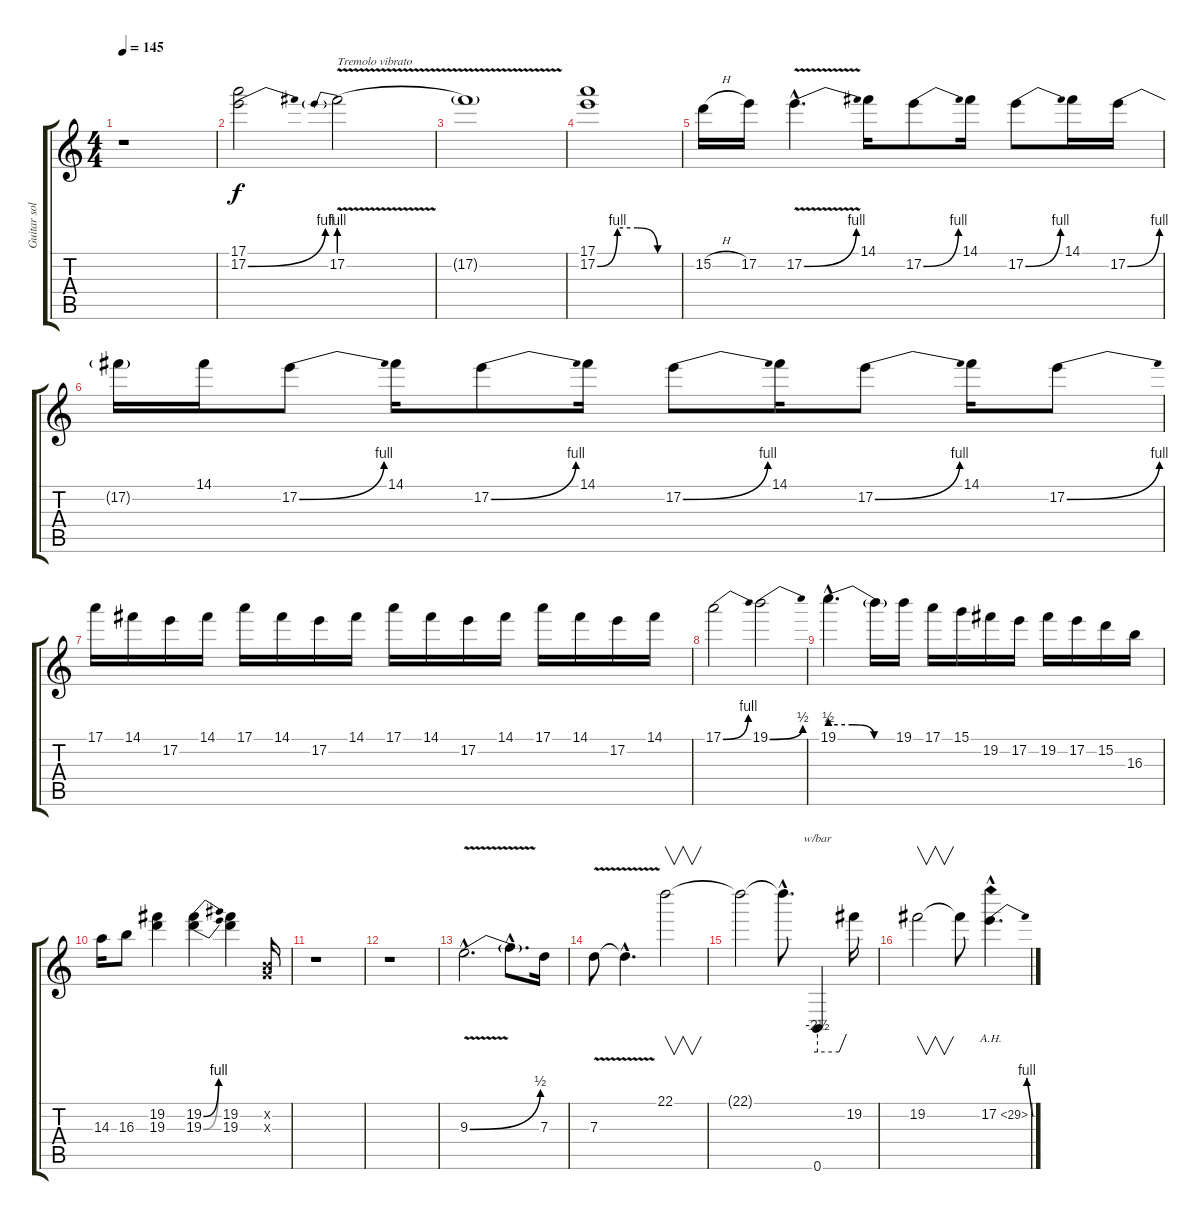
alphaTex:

\track ("Guitar solo" "Guitar sol") {instrument distortionguitar}
\staff {score tabs}
\tuning (E4 B3 G3 D3 A2 E2) {hide}
\ts (4 4)
\tempo 145
\clef g2
\ks c
r.1{dy f} |
(17.1 17.2{be (bend 0 0 60 4)}).2 17.2{be (prebend 0 4 60 4) v}.2{txt "Tremolo vibrato"} |
17.2{t}.1 |
(17.1 17.2{be (custom 0 0 15 4 30 4 45 0 60 0)}).1 |
15.2{h}.16 17.2.16 17.2{be (bend 0 0 60 4) v hac}.4{d} 14.1.16 17.2{be (bend 0 0 60 4)}.8 14.1.16 17.2{be (bend 0 0 60 4)}.8 14.1.16 17.2{be (bend 0 0 60 4)}.16 |
17.2{t}.16 14.1.16 17.2{be (bend 0 0 60 4)}.8 14.1.16 17.2{be (bend 0 0 60 4)}.8 14.1.16 17.2{be (bend 0 0 60 4)}.8 14.1.16 17.2{be (bend 0 0 60 4)}.8 14.1.16 17.2{be (bend 0 0 60 4)}.8 |
17.1.16 14.1.16 17.2.16 14.1.16 17.1.16 14.1.16 17.2.16 14.1.16 17.1.16 14.1.16 17.2.16 14.1.16 17.1.16 14.1.16 17.2.16 14.1.16 |
17.1{be (bend 0 0 60 4)}.2 19.1{be (bend 0 0 60 2)}.2 |
19.1{be (custom 0 2 20 2 40 0 60 0) hac}.4{d} 19.1{t}.16 19.1.16 17.1.16 15.1.16 19.2.16 17.2.16 19.2.16 17.2.16 15.2.16 16.3.16 |
14.3.16 16.3.8 (19.2 19.3).4 (19.2{be (bend 0 0 60 4)} 19.3{be (bend 0 0 60 4)}).4 (19.2 19.3).4 (0.2{x} 0.3{x}).16 |
r.1 |
r.1 |
9.3{be (bend 0 0 60 2) v hac}.2{d} 9.3{hac t}.8{d} 7.3.16 |
7.3{v}.8 7.3{hac t}.4{d} 22.1.2{v} |
22.1{t}.2 22.1{hac t}.8{d} 0.6.4{tbe (custom default 0 -10 45 -10 60 0)} 19.2.16 |
19.2.2{v} 19.2{t}.8 17.2{be (bend 0 0 60 4) ah 12 hac}.4{d}
